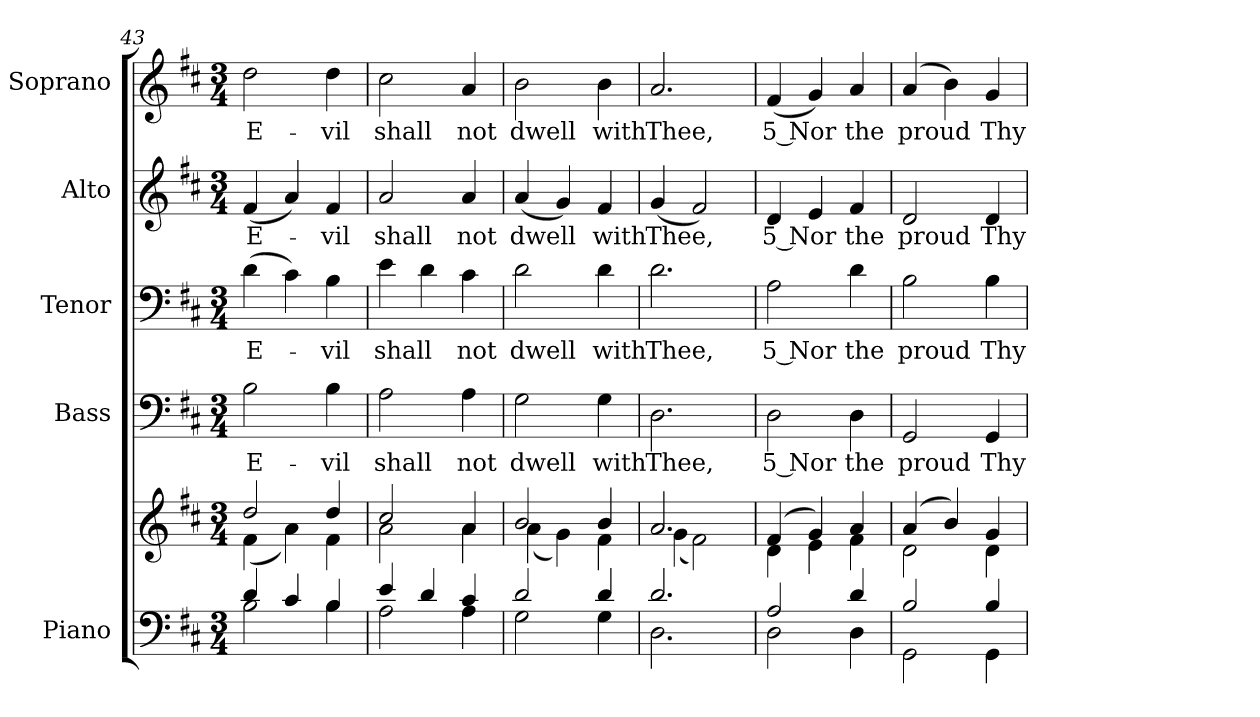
**kern	**kern	**kern	**text	**kern	**text	**kern	**text	**kern	**text
*part5	*part5	*part4	*part4	*part3	*part3	*part2	*part2	*part1	*part1
*staff6	*staff5	*staff4	*staff4	*staff3	*staff3	*staff2	*staff2	*staff1	*staff1
*I"Piano	*	*I"Bass	*	*I"Tenor	*	*I"Alto	*	*I"Soprano	*
*I'Pno.	*	*I'B.	*	*	*	*I'A.	*	*I'S.	*
*clefF4	*clefG2	*clefF4	*	*clefF4	*	*clefG2	*	*clefG2	*
*k[f#c#]	*k[f#c#]	*k[f#c#]	*	*k[f#c#]	*	*k[f#c#]	*	*k[f#c#]	*
*D:	*D:	*D:	*	*D:	*	*D:	*	*D:	*
*M3/4	*M3/4	*M3/4	*	*M3/4	*	*M3/4	*	*M3/4	*
=43	=43	=43	=43	=43	=43	=43	=43	=43	=43
*^	*^	*	*	*	*	*	*	*	*
!	!	!	!	!	!LO:LY:b:color=#000000	!	!	!	!	!	!
!	!	!	!	!	!	!	!LO:LY:b:color=#000000	!	!	!	!
!	!	!	!	!	!	!	!	!	!LO:LY:b:color=#000000	!	!
!	!	!	!	!	!	!	!	!	!	!	!LO:LY:b:color=#000000
4di/	2Bi\	2ddi/	(4f#i\	2Bi\	E-	(4di\	E-	(4f#i/	E-	2ddi\	E-
4c#i/	.	.	4ai\)	.	.	4c#i\)	.	4ai/)	.	.	.
!	!	!	!	!	!LO:LY:b:color=#000000	!	!	!	!	!	!
!	!	!	!	!	!	!	!LO:LY:b:color=#000000	!	!	!	!
!	!	!	!	!	!	!	!	!	!LO:LY:b:color=#000000	!	!
!	!	!	!	!	!	!	!	!	!	!	!LO:LY:b:color=#000000
4Bi/	4Bi\	4ddi/	4f#i\	4Bi\	-vil	4Bi\	-vil	4f#i/	-vil	4ddi\	-vil
=44	=44	=44	=44	=44	=44	=44	=44	=44	=44	=44	=44
!	!	!	!	!	!LO:LY:b:color=#000000	!	!	!	!	!	!
!	!	!	!	!	!	!	!LO:LY:b:color=#000000	!	!	!	!
!	!	!	!	!	!	!	!	!	!LO:LY:b:color=#000000	!	!
!	!	!	!	!	!	!	!	!	!	!	!LO:LY:b:color=#000000
4ei/	2Ai\	2cc#i/	2ai\	2Ai\	shall	4ei\	shall	2ai/	shall	2cc#i\	shall
4di/	.	.	.	.	.	4di\	.	.	.	.	.
!	!	!	!	!	!LO:LY:b:color=#000000	!	!	!	!	!	!
!	!	!	!	!	!	!	!LO:LY:b:color=#000000	!	!	!	!
!	!	!	!	!	!	!	!	!	!LO:LY:b:color=#000000	!	!
!	!	!	!	!	!	!	!	!	!	!	!LO:LY:b:color=#000000
4c#i/	4Ai\	4ai/	4ai\	4Ai\	not	4c#i\	not	4ai/	not	4ai/	not
=45	=45	=45	=45	=45	=45	=45	=45	=45	=45	=45	=45
!	!	!	!	!	!LO:LY:b:color=#000000	!	!	!	!	!	!
!	!	!	!	!	!	!	!LO:LY:b:color=#000000	!	!	!	!
!	!	!	!	!	!	!	!	!	!LO:LY:b:color=#000000	!	!
!	!	!	!	!	!	!	!	!	!	!	!LO:LY:b:color=#000000
2di/	2Gi\	2bi/	(4ai\	2Gi\	dwell	2di\	dwell	(4ai/	dwell	2bi\	dwell
.	.	.	4gi\)	.	.	.	.	4gi/)	.	.	.
!	!	!	!	!	!LO:LY:b:color=#000000	!	!	!	!	!	!
!	!	!	!	!	!	!	!LO:LY:b:color=#000000	!	!	!	!
!	!	!	!	!	!	!	!	!	!LO:LY:b:color=#000000	!	!
!	!	!	!	!	!	!	!	!	!	!	!LO:LY:b:color=#000000
4di/	4Gi\	4bi/	4f#i\	4Gi\	with	4di\	with	4f#i/	with	4bi\	with
!!LO:PB:g=z
=46	=46	=46	=46	=46	=46	=46	=46	=46	=46	=46	=46
!	!	!	!	!	!LO:LY:b:color=#000000	!	!	!	!	!	!
!	!	!	!	!	!	!	!LO:LY:b:color=#000000	!	!	!	!
!	!	!	!	!	!	!	!	!	!LO:LY:b:color=#000000	!	!
!	!	!	!	!	!	!	!	!	!	!	!LO:LY:b:color=#000000
2.di/	2.Di\	2.ai/	(4gi\	2.Di\	Thee,	2.di\	Thee,	(4gi/	Thee,	2.ai/	Thee,
.	.	.	2f#i\)	.	.	.	.	2f#i/)	.	.	.
=47	=47	=47	=47	=47	=47	=47	=47	=47	=47	=47	=47
!	!	!	!	!	!LO:LY:b:color=#000000	!	!	!	!	!	!
!	!	!	!	!	!	!	!LO:LY:b:color=#000000	!	!	!	!
!	!	!	!	!	!	!	!	!	!LO:LY:b:color=#000000	!	!
!	!	!	!	!	!	!	!	!	!	!	!LO:LY:b:color=#000000
2Ai/	2Di\	(4f#i/	4di\	2Di\	5 Nor	2Ai\	5 Nor	4di/	5 Nor	(4f#i/	5 Nor
.	.	4gi/)	4ei\	.	.	.	.	4ei/	.	4gi/)	.
!	!	!	!	!	!LO:LY:b:color=#000000	!	!	!	!	!	!
!	!	!	!	!	!	!	!LO:LY:b:color=#000000	!	!	!	!
!	!	!	!	!	!	!	!	!	!LO:LY:b:color=#000000	!	!
!	!	!	!	!	!	!	!	!	!	!	!LO:LY:b:color=#000000
4di/	4Di\	4ai/	4f#i\	4Di\	the	4di\	the	4f#i/	the	4ai/	the
=48	=48	=48	=48	=48	=48	=48	=48	=48	=48	=48	=48
!	!	!	!	!	!LO:LY:b:color=#000000	!	!	!	!	!	!
!	!	!	!	!	!	!	!LO:LY:b:color=#000000	!	!	!	!
!	!	!	!	!	!	!	!	!	!LO:LY:b:color=#000000	!	!
!	!	!	!	!	!	!	!	!	!	!	!LO:LY:b:color=#000000
2Bi/	2GGi\	(4ai/	2di\	2GGi/	proud	2Bi\	proud	2di/	proud	(4ai/	proud
.	.	4bi/)	.	.	.	.	.	.	.	4bi\)	.
!	!	!	!	!	!LO:LY:b:color=#000000	!	!	!	!	!	!
!	!	!	!	!	!	!	!LO:LY:b:color=#000000	!	!	!	!
!	!	!	!	!	!	!	!	!	!LO:LY:b:color=#000000	!	!
!	!	!	!	!	!	!	!	!	!	!	!LO:LY:b:color=#000000
4Bi/	4GGi\	4gi/	4di\	4GGi/	Thy	4Bi\	Thy	4di/	Thy	4gi/	Thy
*v	*v	*	*	*	*	*	*	*	*	*	*
*	*v	*v	*	*	*	*	*	*	*	*
=	=	=	=	=	=	=	=	=	=
*-	*-	*-	*-	*-	*-	*-	*-	*-	*-
